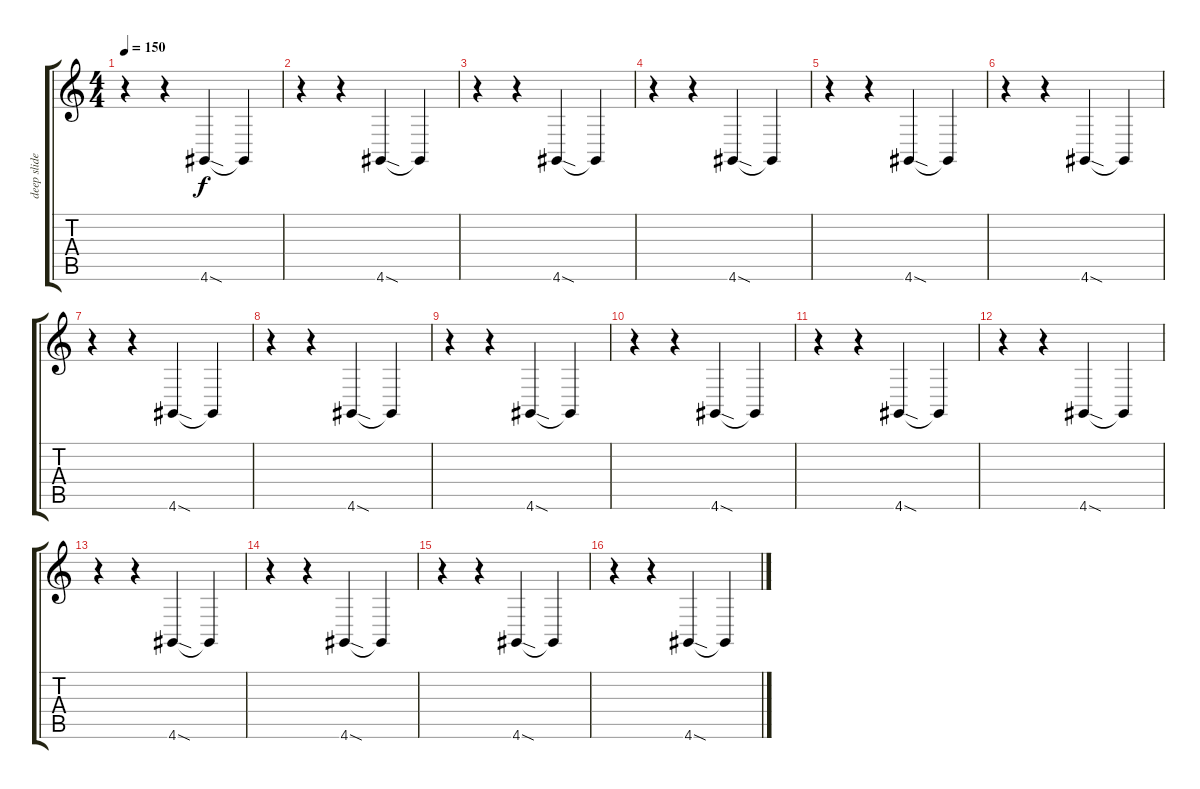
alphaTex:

\track ("deep slide" "deep slide") {instrument lead1square}
\staff {score tabs}
\tuning (E4 B3 G3 D3 A2 E2) {hide}
\ts (4 4)
\tempo 150
\clef g2
\ks c
r.4{dy f} r.4 4.6{sod}.4 4.6{t}.4 |
r.4 r.4 4.6{sod}.4 4.6{t}.4 |
r.4 r.4 4.6{sod}.4 4.6{t}.4 |
r.4 r.4 4.6{sod}.4 4.6{t}.4 |
r.4 r.4 4.6{sod}.4 4.6{t}.4 |
r.4 r.4 4.6{sod}.4 4.6{t}.4 |
r.4 r.4 4.6{sod}.4 4.6{t}.4 |
r.4 r.4 4.6{sod}.4 4.6{t}.4 |
r.4 r.4 4.6{sod}.4 4.6{t}.4 |
r.4 r.4 4.6{sod}.4 4.6{t}.4 |
r.4 r.4 4.6{sod}.4 4.6{t}.4 |
r.4 r.4 4.6{sod}.4 4.6{t}.4 |
r.4 r.4 4.6{sod}.4 4.6{t}.4 |
r.4 r.4 4.6{sod}.4 4.6{t}.4 |
r.4 r.4 4.6{sod}.4 4.6{t}.4 |
r.4 r.4 4.6{sod}.4 4.6{t}.4
